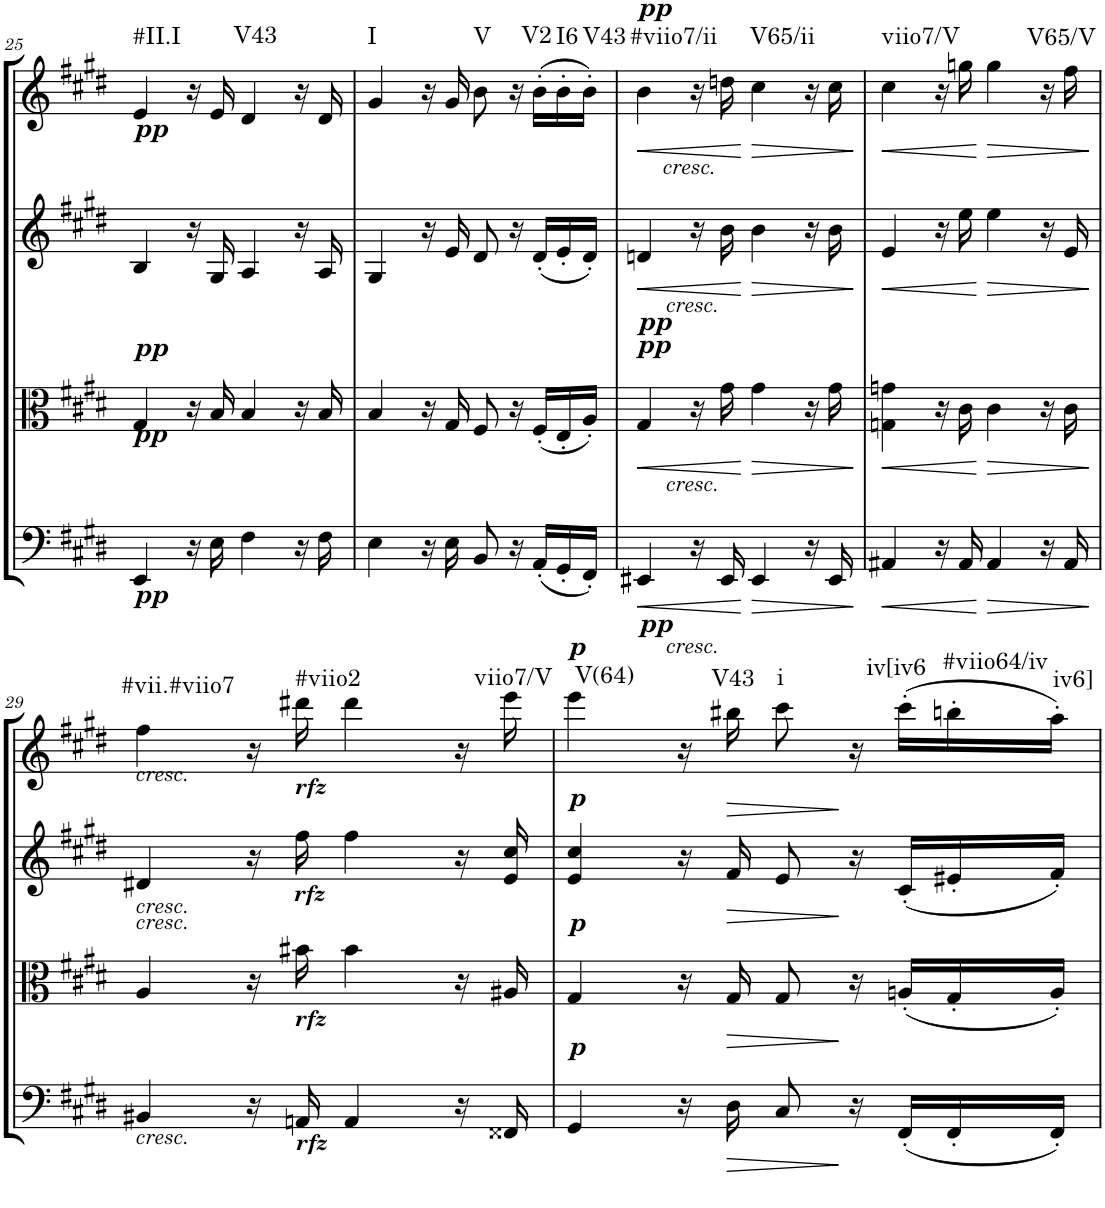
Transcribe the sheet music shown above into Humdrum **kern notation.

**kern	**dynam	**kern	**dynam	**kern	**dynam	**kern	**dynam	**harte
*part4	*part4	*part3	*part3	*part2	*part2	*part1	*part1	*part1
*staff4	*staff4	*staff3	*staff3	*staff2	*staff2	*staff1	*staff1	*
*I"Cello	*	*I"Viola	*	*I"2nd Violin	*	*I"1st Violin	*	*
*	*	*I'Vla	*	*I'Vln	*	*I'Vln	*	*
!!LO:PB:g=z
*clefC4	*	*clefC3	*	*clefG2	*	*clefG2	*	*
*k[f#c#g#d#]	*	*k[f#c#g#d#]	*	*k[f#c#g#d#]	*	*k[f#c#g#d#]	*	*
*E:	*	*E:	*	*E:	*	*E:	*	*
*M6/8	*	*M6/8	*	*M6/8	*	*M6/8	*	*
=25	=25	=25	=25	=25	=25	=25	=25	=25
!	!	!	!	!	!	!LO:TX:b:Bi:t=pp	!	!
!	!	!LO:TX:a:Bi:t=pp	!	!	!	!	!	!
!	!	!LO:TX:a:Bi:t=pp	!	!	!	!	!	!
!LO:TX:b:Bi:t=pp	!	!	!	!	!	!	!	!LO:H:kt=#II.I
4EE/	.	4G#/	.	4B/	.	4e/	.	N
16r	.	16r	.	16r	.	16r	.	.
16E\	.	16B/	.	16G#/	.	16e/	.	.
!	!	!	!	!	!	!	!	!LO:H:kt=V43
4F#\	.	4B/	.	4A/	.	4d#/	.	N
16r	.	16r	.	16r	.	16r	.	.
16F#\	.	16B/	.	16A/	.	16d#/	.	.
=26	=26	=26	=26	=26	=26	=26	=26	=26
!	!	!	!	!	!	!	!	!LO:H:kt=I
4E\	.	4B/	.	4G#/	.	4g#/	.	N
16r	.	16r	.	16r	.	16r	.	.
16E\	.	16G#/	.	16e/	.	16g#/	.	.
!	!	!	!	!	!	!	!	!LO:H:kt=V
8BB/	.	8F#/	.	8d#/	.	8b\	.	N
16r	.	16r	.	16r	.	16r	.	.
!	!	!	!	!	!	!	!	!LO:H:kt=V2
(16AA'/LL	.	(16F#'/LL	.	(16d#'/LL	.	(16b'\LL	.	N
!	!	!	!	!	!	!	!	!LO:H:kt=I6
16GG#'/	.	16E'/	.	16e'/	.	16b'\	.	N
!	!	!	!	!	!	!	!	!LO:H:kt=V43
16FF#'/JJ)	.	16A'/JJ)	.	16d#'/JJ)	.	16b'\JJ)	.	N
=27	=27	=27	=27	=27	=27	=27	=27	=27
!	!	!	!	!	!	!LO:TX:a:Bi:t=pp	!	!
!	!	!	!	!LO:TX:a:i:t=cresc.	!	!	!	!
!	!	!LO:TX:a:Bi:t=pp	!	!	!	!	!	!
!	!	!LO:TX:a:Bi:t=pp	!	!	!	!	!	!
!	!	!LO:TX:a:i:t=cresc.	!	!	!	!	!	!
!LO:TX:b:Bi:t=pp	!	!	!	!	!	!	!	!
!LO:TX:a:i:t=cresc.	!	!	!	!	!	!	!	!
!LO:TX:b:i:t=cresc.	!	!	!	!	!	!	!	!
!	!LO:HP:b	!	!LO:HP:b	!	!LO:HP:b	!	!LO:HP:b	!LO:H:kt=#viio7/ii
4EE#X/	<	4G#/	<	4dn/	<	4b\	<	N
16r	.	16r	.	16r	.	16r	.	.
16EE#/	.	16g#\	.	16b\	.	16ddn\	.	.
!	!LO:HP:n=1:b	!	!LO:HP:n=1:b	!	!LO:HP:n=1:b	!	!LO:HP:n=1:b	!LO:H:kt=V65/ii
4EE#/	[ >	4g#\	[ >	4b\	[ >	4cc#\	[ >	N
16r	.	16r	.	16r	.	16r	.	.
16EE#/	.	16g#\	.	16b\	.	16cc#\	.	.
.	]	.	]	.	]	.	]	.
=28	=28	=28	=28	=28	=28	=28	=28	=28
!	!LO:HP:b	!	!LO:HP:b	!	!LO:HP:b	!	!LO:HP:b	!LO:H:kt=viio7/V
4AA#X/	<	4Gn\ 4gn\	<	4e/	<	4cc#\	<	N
16r	.	16r	.	16r	.	16r	.	.
16AA#/	.	16c#\	.	16ee\	.	16ggn\	.	.
!	!LO:HP:n=1:b	!	!LO:HP:n=1:b	!	!LO:HP:n=1:b	!	!LO:HP:n=1:b	!
4AA#/	[ >	4c#\	[ >	4ee\	[ >	4gg\	[ >	.
16r	.	16r	.	16r	.	16r	.	.
!	!	!	!	!	!	!	!	!LO:H:kt=V65/V
16AA#/	.	16c#\	.	16e/	.	16ff#\	.	N
.	]	.	]	.	]	.	]	.
!!LO:LB:g=z
=29	=29	=29	=29	=29	=29	=29	=29	=29
!	!	!	!	!	!	!LO:TX:a:i:t=cresc.	!	!
!	!	!LO:TX:a:i:t=cresc.	!	!	!	!	!	!
!	!	!LO:TX:a:i:t=cresc.	!	!	!	!	!	!
!LO:TX:b:i:t=cresc.	!	!	!	!	!	!	!	!LO:H:kt=#vii.#viio7
4BB#X/	.	4A/	.	4d#X/	.	4ff#\	.	N
16r	.	16r	.	16r	.	16r	.	.
!	!	!	!	!	!	!LO:TX:b:Bi:t=rfz	!	!
!	!	!	!	!LO:TX:b:Bi:t=rfz	!	!	!	!
!	!	!LO:TX:b:Bi:t=rfz	!	!	!	!	!	!
!LO:TX:b:Bi:t=rfz	!	!	!	!	!	!	!	!LO:H:kt=#viio2
16AAn/	.	16b#X\	.	16ff#\	.	16ddd#X\	.	N
4AA/	.	4b#\	.	4ff#\	.	4ddd#\	.	.
16r	.	16r	.	16r	.	16r	.	.
!	!	!	!	!	!	!	!	!LO:H:kt=viio7/V
16FF##X/	.	16A#X/	.	16e/ 16cc#/	.	16eee\	.	N
=30	=30	=30	=30	=30	=30	=30	=30	=30
!	!	!	!	!	!	!LO:TX:a:Bi:t=p	!	!
!	!	!	!	!LO:TX:a:Bi:t=p	!	!	!	!
!	!	!LO:TX:a:Bi:t=p	!	!	!	!	!	!
!LO:TX:a:Bi:t=p	!	!	!	!	!	!	!	!LO:H:kt=V(64)
4GG#/	.	4G#/	.	4e/ 4cc#/	.	4eee\	.	N
16r	.	16r	.	16r	.	16r	.	.
!	!LO:HP:b	!	!LO:HP:b	!	!LO:HP:b	!	!LO:HP:b	!LO:H:kt=V43
16D#\	>	16G#/	>	16f#/	>	16bb#X\	>	N
!	!	!	!	!	!	!	!	!LO:H:kt=i
8C#/	.	8G#/	.	8e/	.	8ccc#\	.	N
16r	]	16r	]	16r	]	16r	]	.
!	!	!	!	!	!	!	!	!LO:H:kt=iv[iv6
(16FF#'/LL	.	(16An'/LL	.	(16c#'/LL	.	(16ccc#'\LL	.	N
!	!	!	!	!	!	!	!	!LO:H:kt=#viio64/iv
16FF#'/	.	16G#'/	.	16e#X'/	.	16bbn'\	.	N
!	!	!	!	!	!	!	!	!LO:H:kt=iv6]
16FF#'/JJ)	.	16A'/JJ)	.	16f#'/JJ)	.	16aa'\JJ)	.	N
=	=	=	=	=	=	=	=	=
*-	*-	*-	*-	*-	*-	*-	*-	*-
